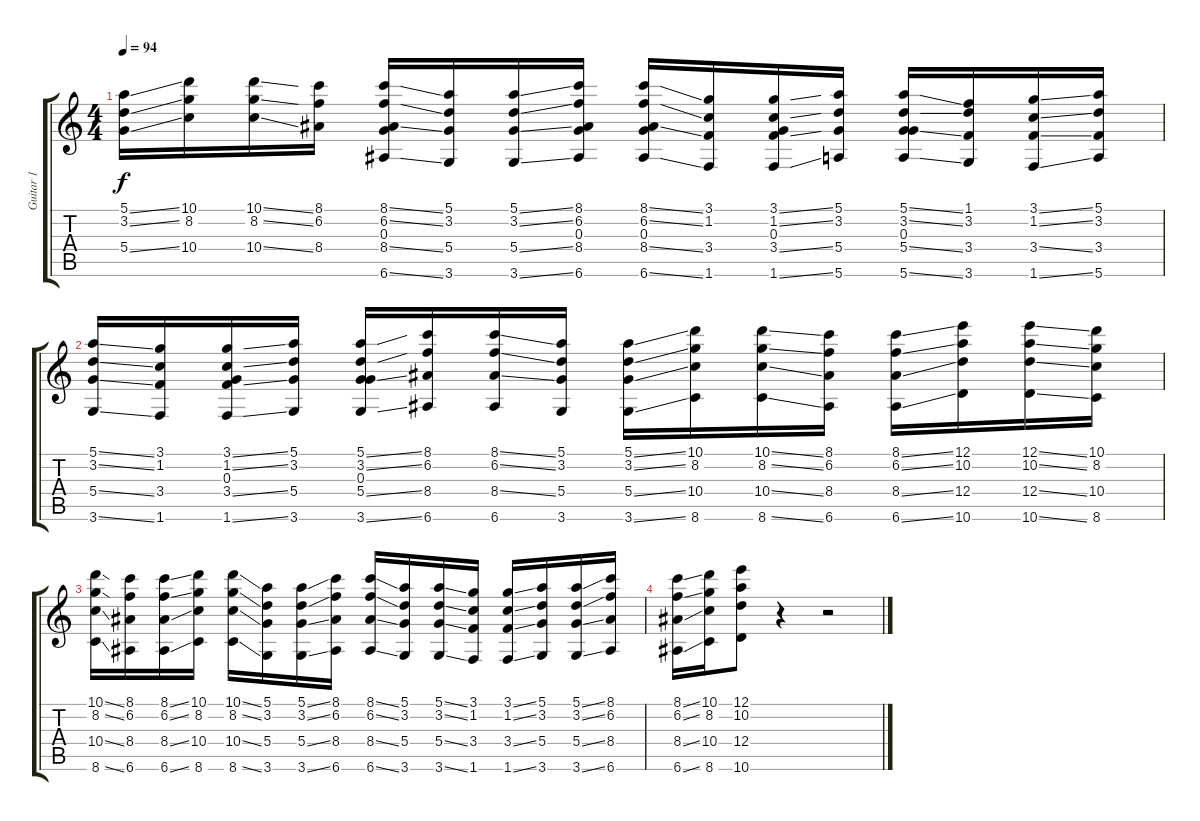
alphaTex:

\track ("Guitar 1" "Guitar 1") {instrument electricguitarclean}
\staff {score tabs}
\tuning (E4 B3 G3 D3 A2 E2) {hide}
\ts (4 4)
\tempo 94
\clef g2
\ks c
(5.1{ss} 3.2{ss} 5.4{ss}).16{dy f} (10.1 8.2 10.4).16 (10.1{ss} 8.2{ss} 10.4{ss}).16 (8.1 6.2 8.4).16 (8.1{ss} 6.2{ss} 0.3 8.4{ss} 6.6{ss}).16 (5.1 3.2 5.4 3.6).16 (5.1{ss} 3.2{ss} 5.4{ss} 3.6{ss}).16 (8.1 6.2 0.3 8.4 6.6).16 (8.1{ss} 6.2{ss} 0.3 8.4{ss} 6.6{ss}).16 (3.1 1.2 3.4 1.6).16 (3.1{ss} 1.2{ss} 0.3 3.4{ss} 1.6{ss}).16 (5.1 3.2 5.4 5.6).16 (5.1{ss} 3.2{ss} 0.3 5.4{ss} 5.6{ss}).16 (1.1 3.2 3.4 3.6).16 (3.1{ss} 1.2{ss} 3.4{ss} 1.6{ss}).16 (5.1 3.2 3.4 5.6).16 |
(5.1{ss} 3.2{ss} 5.4{ss} 3.6{ss}).16 (3.1 1.2 3.4 1.6).16 (3.1{ss} 1.2{ss} 0.3 3.4{ss} 1.6{ss}).16 (5.1 3.2 5.4 3.6).16 (5.1{ss} 3.2{ss} 0.3 5.4{ss} 3.6{ss}).16 (8.1 6.2 8.4 6.6).16 (8.1{ss} 6.2{ss} 8.4{ss} 6.6).16 (5.1 3.2 5.4 3.6).16 (5.1{ss} 3.2{ss} 5.4{ss} 3.6{ss}).16 (10.1 8.2 10.4 8.6).16 (10.1{ss} 8.2{ss} 10.4{ss} 8.6{ss}).16 (8.1 6.2 8.4 6.6).16 (8.1{ss} 6.2{ss} 8.4{ss} 6.6{ss}).16 (12.1 10.2 12.4 10.6).16 (12.1{ss} 10.2{ss} 12.4{ss} 10.6{ss}).16 (10.1 8.2 10.4 8.6).16 |
(10.1{ss} 8.2{ss} 10.4{ss} 8.6{ss}).16 (8.1 6.2 8.4 6.6).16 (8.1{ss} 6.2{ss} 8.4{ss} 6.6{ss}).16 (10.1 8.2 10.4 8.6).16 (10.1{ss} 8.2{ss} 10.4{ss} 8.6{ss}).16 (5.1 3.2 5.4 3.6).16 (5.1{ss} 3.2{ss} 5.4{ss} 3.6{ss}).16 (8.1 6.2 8.4 6.6).16 (8.1{ss} 6.2{ss} 8.4{ss} 6.6{ss}).16 (5.1 3.2 5.4 3.6).16 (5.1{ss} 3.2{ss} 5.4{ss} 3.6{ss}).16 (3.1 1.2 3.4 1.6).16 (3.1{ss} 1.2{ss} 3.4{ss} 1.6{ss}).16 (5.1 3.2 5.4 3.6).16 (5.1{ss} 3.2{ss} 5.4{ss} 3.6{ss}).16 (8.1 6.2 8.4 6.6).16 |
(8.1{ss} 6.2{ss} 8.4{ss} 6.6{ss}).16 (10.1 8.2 10.4 8.6).16 (12.1 10.2 12.4 10.6).8 r.4 r.2
